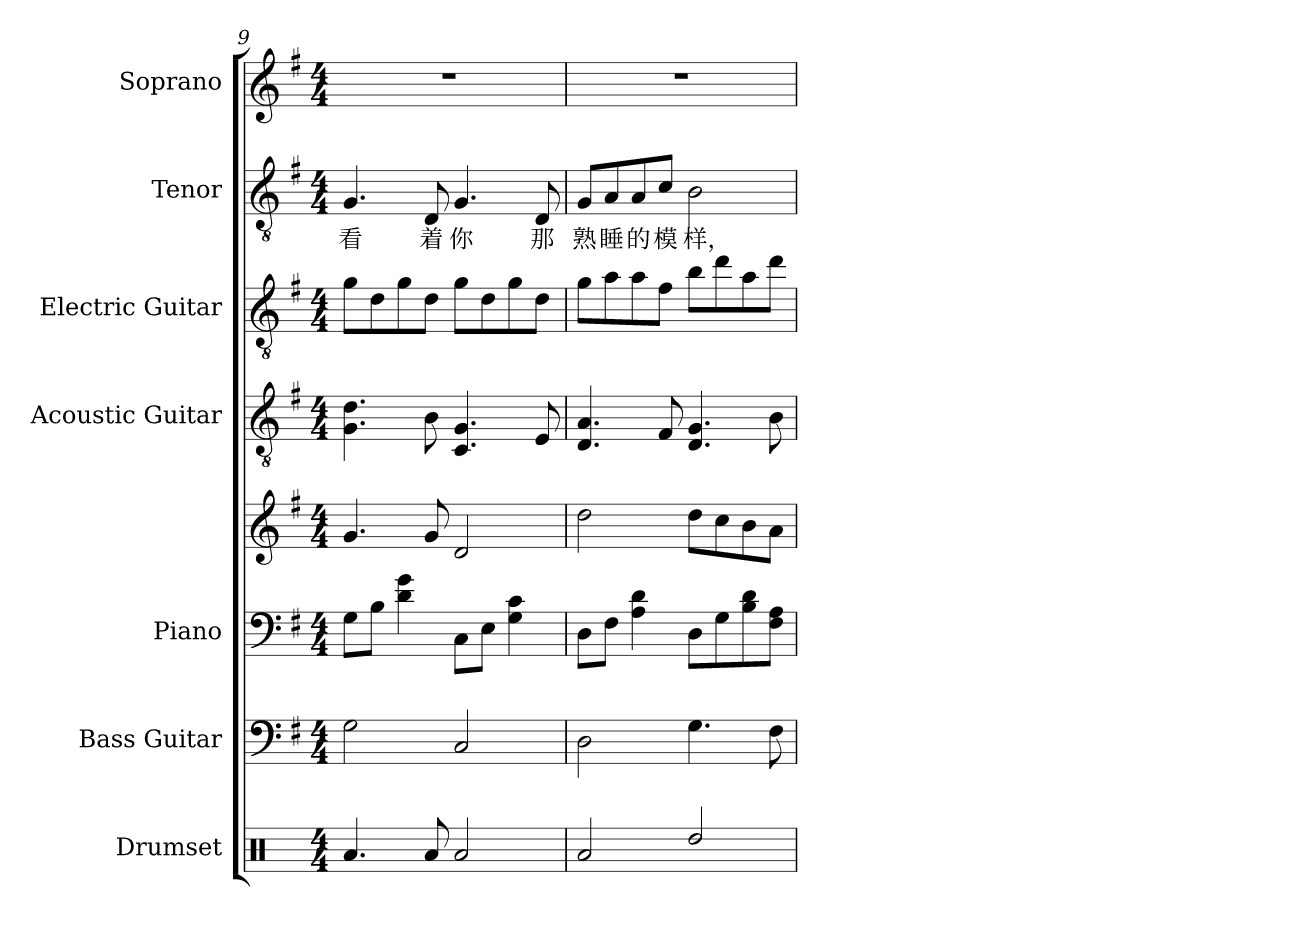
**kern	**kern	**kern	**kern	**kern	**kern	**kern	**text	**kern
*part7	*part6	*part5	*part5	*part4	*part3	*part2	*part2	*part1
*staff8	*staff7	*staff6	*staff5	*staff4	*staff3	*staff2	*staff2	*staff1
*I"Drumset	*I"Bass Guitar	*I"Piano	*	*I"Acoustic Guitar	*I"Electric Guitar	*I"Tenor	*	*I"Soprano
*I'Drs.	*I'B. Guit.	*I'Pno.	*	*I'Guit.	*I'El. Guit.	*I'T.	*	*I'S.
*clefX	*clefF4	*clefF4	*clefG2	*clefGv2	*clefGv2	*clefGv2	*	*clefG2
*	*ITrd7c12	*	*	*	*	*	*	*
*k[]	*k[f#]	*k[f#]	*k[f#]	*k[f#]	*k[f#]	*k[f#]	*	*k[f#]
*M4/4	*M4/4	*M4/4	*M4/4	*M4/4	*M4/4	*M4/4	*	*M4/4
=9	=9	=9	=9	=9	=9	=9	=9	=9
!	!	!	!	!	!	!	!LO:LY:b	!
4.Ra/	2GG\	8G\L	4.g/	4.G\ 4.d\	8g\L	4.G/	看	1r
.	.	8B\J	.	.	8d\	.	.	.
.	.	4d\ 4g\	.	.	8g\	.	.	.
!	!	!	!	!	!	!	!LO:LY:b	!
8Ra/	.	.	8g/	8B\	8d\J	8D/	着	.
!	!	!	!	!	!	!	!LO:LY:b	!
2Ra/	2CC/	8C\L	2d/	4.C/ 4.G/	8g\L	4.G/	你	.
.	.	8E\J	.	.	8d\	.	.	.
.	.	4G\ 4c\	.	.	8g\	.	.	.
!	!	!	!	!	!	!	!LO:LY:b	!
.	.	.	.	8E/	8d\J	8D/	那	.
=10	=10	=10	=10	=10	=10	=10	=10	=10
!	!	!	!	!	!	!	!LO:LY:b	!
2Ra/	2DD\	8D\L	2dd\	4.D/ 4.A/	8g\L	8G/L	熟	1r
!	!	!	!	!	!	!	!LO:LY:b	!
.	.	8F#\J	.	.	8a\	8A/	睡	.
!	!	!	!	!	!	!	!LO:LY:b	!
.	.	4A\ 4d\	.	.	8a\	8A/	的	.
!	!	!	!	!	!	!	!LO:LY:b	!
.	.	.	.	8F#/	8f#\J	8c/J	模	.
!	!	!	!	!	!	!	!LO:LY:b	!
2Rdd/	4.GG\	8D\L	8dd\L	4.D/ 4.G/	8b\L	2B\	样，	.
.	.	8G\	8cc\	.	8dd\	.	.	.
.	.	8B\ 8d\	8b\	.	8a\	.	.	.
.	8FF#\	8F#\ 8A\J	8a\J	8B\	8dd\J	.	.	.
=	=	=	=	=	=	=	=	=
*-	*-	*-	*-	*-	*-	*-	*-	*-
